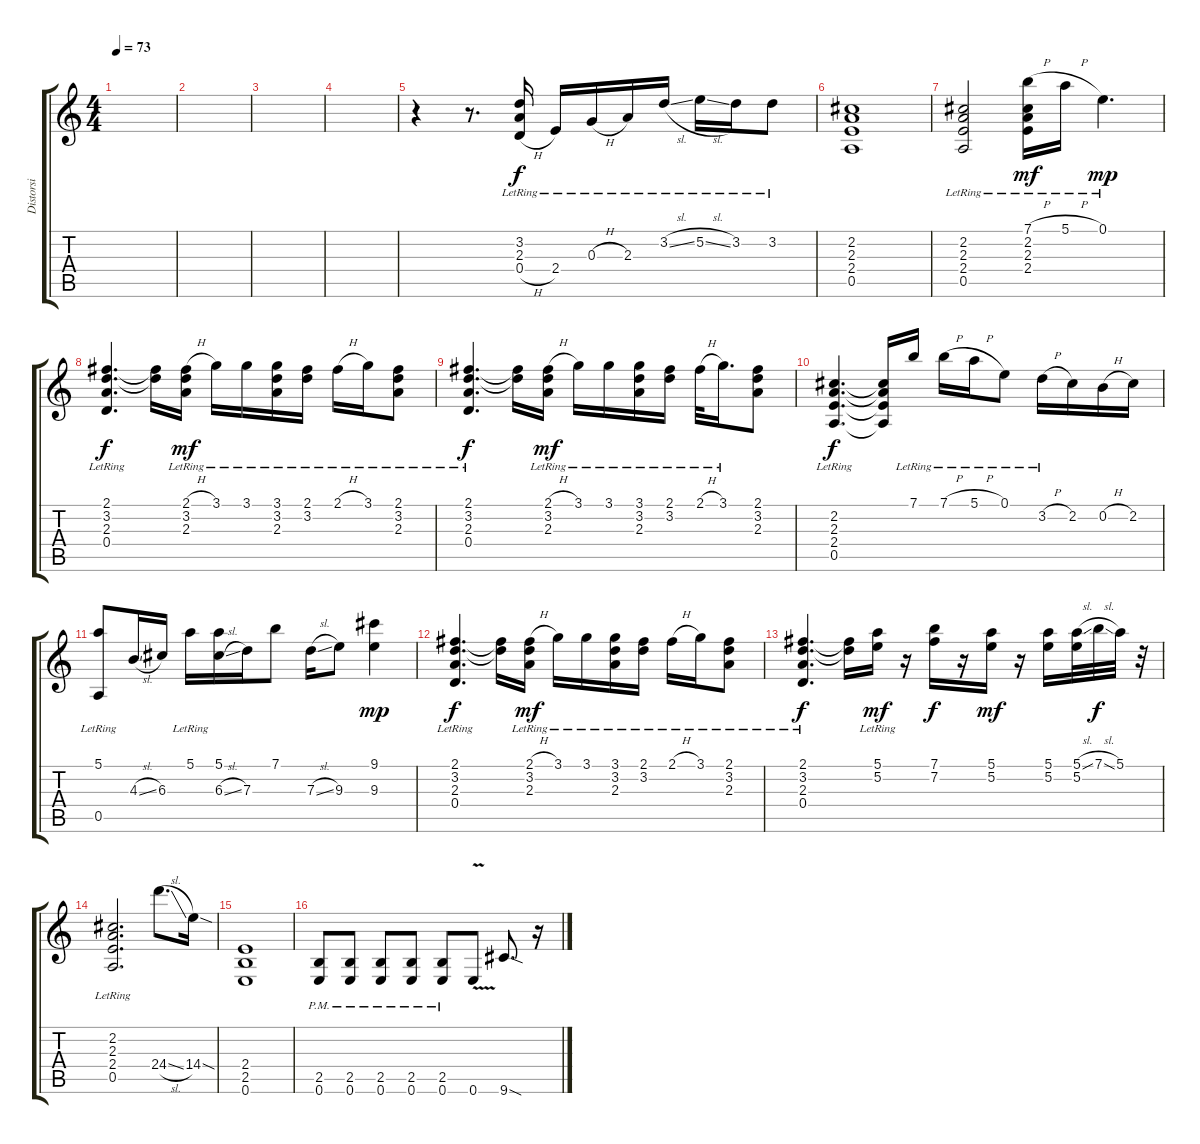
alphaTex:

\track ("Distorsi" "Distorsi") {instrument overdrivenguitar}
\staff {score tabs}
\tuning (E4 B3 G3 D3 A2 E2) {hide}
\ts (4 4)
\tempo 73
\clef g2
\ks c
|
|
|
|
r.4 r.8{d} (3.2{lr} 2.3{lr} 0.4{h lr}).16 2.4{lr}.16 0.3{h lr}.16 2.3{lr}.16 3.2{sl lr}.16 5.2{sl lr}.16 3.2{lr}.16 3.2{lr}.8 |
(2.2 2.3 2.4 0.5).1 |
(2.2{lr} 2.3{lr} 2.4{lr} 0.5{lr}).2 (7.1{h lr} 2.2{lr} 2.3{lr} 2.4{lr}).16{dy mf} 5.1{h lr}.16 0.1{lr}.4{d dy mp} |
(2.1{lr} 3.2{lr} 2.3{lr} 0.4{lr}).4{d dy f} (2.1{t} 3.2{t}).16 (2.1{h lr} 3.2{lr} 2.3{lr}).16{dy mf} 3.1{lr}.16 3.1{lr}.16 (3.1{lr} 3.2{lr} 2.3{lr}).16 (2.1{lr} 3.2{lr}).16 2.1{h lr}.16 3.1{lr}.16 (2.1{lr} 3.2{lr} 2.3{lr}).8 |
(2.1{lr} 3.2{lr} 2.3{lr} 0.4{lr}).4{d dy f} (2.1{t} 3.2{t}).16 (2.1{h lr} 3.2{lr} 2.3{lr}).16{dy mf} 3.1{lr}.16 3.1{lr}.16 (3.1{lr} 3.2{lr} 2.3{lr}).16 (2.1{lr} 3.2{lr}).16 2.1{h lr}.32 3.1{lr}.16{d} (2.1 3.2 2.3).8 |
(2.2{lr} 2.3{lr} 2.4{lr} 0.5{lr}).4{d dy f} (2.2{t} 2.3{t} 2.4{t} 0.5{t}).16 7.1{lr}.16 7.1{h lr}.16 5.1{h lr}.16 0.1{lr}.8 3.2{h lr}.16 2.2.16 0.2{h}.16 2.2.16 |
(5.1 0.5{lr}).8 4.3{sl}.16 6.3.16 5.1{lr}.16 (5.1 6.3{sl}).16 7.3.16 7.1.8 7.3{sl}.16 9.3.8 (9.1 9.3).4{dy mp} |
(2.1{lr} 3.2{lr} 2.3{lr} 0.4{lr}).4{d dy f} (2.1{t} 3.2{t}).16 (2.1{h lr} 3.2{lr} 2.3{lr}).16{dy mf} 3.1{lr}.16 3.1{lr}.16 (3.1{lr} 3.2{lr} 2.3{lr}).16 (2.1{lr} 3.2{lr}).16 2.1{h lr}.16 3.1{lr}.16 (2.1{lr} 3.2{lr} 2.3{lr}).8 |
(2.1{lr} 3.2{lr} 2.3{lr} 0.4{lr}).4{d dy f} (2.1{t} 3.2{t}).16 (5.1 5.2{lr}).16{dy mf} r.16 (7.1 7.2).16{dy f} r.16 (5.1 5.2).16{dy mf} r.16 (5.1 5.2).16 (5.1{sl} 5.2).32 7.1{sl}.32{dy f} 5.1.32 r.32 |
(2.2{lr} 2.3{lr} 2.4{lr} 0.5{lr}).2{d} 24.4{sl}.8{d} 14.4{sod}.16 |
(2.4 2.5 0.6).1 |
(2.5{pm} 0.6{pm}).8 (2.5{pm} 0.6{pm}).8 (2.5{pm} 0.6{pm}).8 (2.5{pm} 0.6{pm}).8 (2.5{pm} 0.6{pm}).8 0.6{v}.8 9.6{sod}.8{d} r.16
